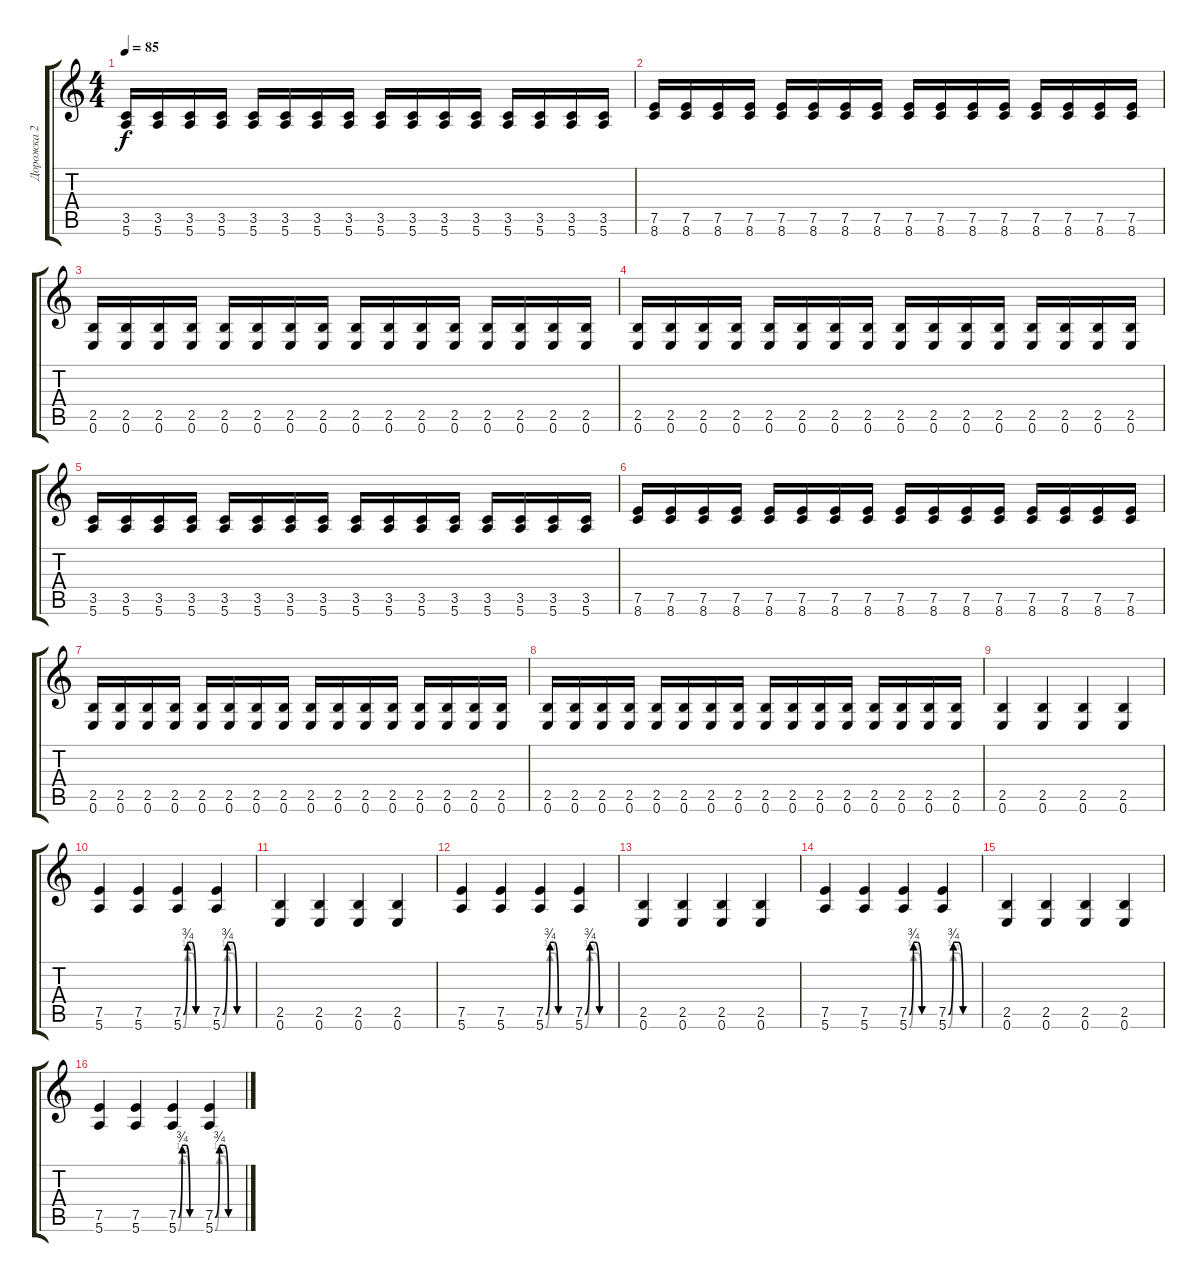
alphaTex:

\track ("Дорожка 2" "Дорожка 2") {instrument distortionguitar}
\staff {score tabs}
\tuning (E4 B3 G3 D3 A2 E2) {hide}
\ts (4 4)
\tempo 85
\clef g2
\ks c
(3.5 5.6).16{dy f} (3.5 5.6).16 (3.5 5.6).16 (3.5 5.6).16 (3.5 5.6).16 (3.5 5.6).16 (3.5 5.6).16 (3.5 5.6).16 (3.5 5.6).16 (3.5 5.6).16 (3.5 5.6).16 (3.5 5.6).16 (3.5 5.6).16 (3.5 5.6).16 (3.5 5.6).16 (3.5 5.6).16 |
(7.5 8.6).16 (7.5 8.6).16 (7.5 8.6).16 (7.5 8.6).16 (7.5 8.6).16 (7.5 8.6).16 (7.5 8.6).16 (7.5 8.6).16 (7.5 8.6).16 (7.5 8.6).16 (7.5 8.6).16 (7.5 8.6).16 (7.5 8.6).16 (7.5 8.6).16 (7.5 8.6).16 (7.5 8.6).16 |
(2.5 0.6).16 (2.5 0.6).16 (2.5 0.6).16 (2.5 0.6).16 (2.5 0.6).16 (2.5 0.6).16 (2.5 0.6).16 (2.5 0.6).16 (2.5 0.6).16 (2.5 0.6).16 (2.5 0.6).16 (2.5 0.6).16 (2.5 0.6).16 (2.5 0.6).16 (2.5 0.6).16 (2.5 0.6).16 |
(2.5 0.6).16 (2.5 0.6).16 (2.5 0.6).16 (2.5 0.6).16 (2.5 0.6).16 (2.5 0.6).16 (2.5 0.6).16 (2.5 0.6).16 (2.5 0.6).16 (2.5 0.6).16 (2.5 0.6).16 (2.5 0.6).16 (2.5 0.6).16 (2.5 0.6).16 (2.5 0.6).16 (2.5 0.6).16 |
(3.5 5.6).16 (3.5 5.6).16 (3.5 5.6).16 (3.5 5.6).16 (3.5 5.6).16 (3.5 5.6).16 (3.5 5.6).16 (3.5 5.6).16 (3.5 5.6).16 (3.5 5.6).16 (3.5 5.6).16 (3.5 5.6).16 (3.5 5.6).16 (3.5 5.6).16 (3.5 5.6).16 (3.5 5.6).16 |
(7.5 8.6).16 (7.5 8.6).16 (7.5 8.6).16 (7.5 8.6).16 (7.5 8.6).16 (7.5 8.6).16 (7.5 8.6).16 (7.5 8.6).16 (7.5 8.6).16 (7.5 8.6).16 (7.5 8.6).16 (7.5 8.6).16 (7.5 8.6).16 (7.5 8.6).16 (7.5 8.6).16 (7.5 8.6).16 |
(2.5 0.6).16 (2.5 0.6).16 (2.5 0.6).16 (2.5 0.6).16 (2.5 0.6).16 (2.5 0.6).16 (2.5 0.6).16 (2.5 0.6).16 (2.5 0.6).16 (2.5 0.6).16 (2.5 0.6).16 (2.5 0.6).16 (2.5 0.6).16 (2.5 0.6).16 (2.5 0.6).16 (2.5 0.6).16 |
(2.5 0.6).16 (2.5 0.6).16 (2.5 0.6).16 (2.5 0.6).16 (2.5 0.6).16 (2.5 0.6).16 (2.5 0.6).16 (2.5 0.6).16 (2.5 0.6).16 (2.5 0.6).16 (2.5 0.6).16 (2.5 0.6).16 (2.5 0.6).16 (2.5 0.6).16 (2.5 0.6).16 (2.5 0.6).16 |
(2.5 0.6).4 (2.5 0.6).4 (2.5 0.6).4 (2.5 0.6).4 |
(7.5 5.6).4 (7.5 5.6).4 (7.5{be (custom 0 0 10 3 20 3 30 0 60 0)} 5.6{be (custom 0 0 10 1 20 1 30 0 60 0)}).4 (7.5{be (custom 0 0 10 3 20 3 30 0 60 0)} 5.6{be (custom 0 0 10 1 20 1 30 0 60 0)}).4 |
(2.5 0.6).4 (2.5 0.6).4 (2.5 0.6).4 (2.5 0.6).4 |
(7.5 5.6).4 (7.5 5.6).4 (7.5{be (custom 0 0 10 3 20 3 30 0 60 0)} 5.6{be (custom 0 0 10 1 20 1 30 0 60 0)}).4 (7.5{be (custom 0 0 10 3 20 3 30 0 60 0)} 5.6{be (custom 0 0 10 1 20 1 30 0 60 0)}).4 |
(2.5 0.6).4 (2.5 0.6).4 (2.5 0.6).4 (2.5 0.6).4 |
(7.5 5.6).4 (7.5 5.6).4 (7.5{be (custom 0 0 10 3 20 3 30 0 60 0)} 5.6{be (custom 0 0 10 1 20 1 30 0 60 0)}).4 (7.5{be (custom 0 0 10 3 20 3 30 0 60 0)} 5.6{be (custom 0 0 10 1 20 1 30 0 60 0)}).4 |
(2.5 0.6).4 (2.5 0.6).4 (2.5 0.6).4 (2.5 0.6).4 |
(7.5 5.6).4 (7.5 5.6).4 (7.5{be (custom 0 0 10 3 20 3 30 0 60 0)} 5.6{be (custom 0 0 10 1 20 1 30 0 60 0)}).4 (7.5{be (custom 0 0 10 3 20 3 30 0 60 0)} 5.6{be (custom 0 0 10 1 20 1 30 0 60 0)}).4
